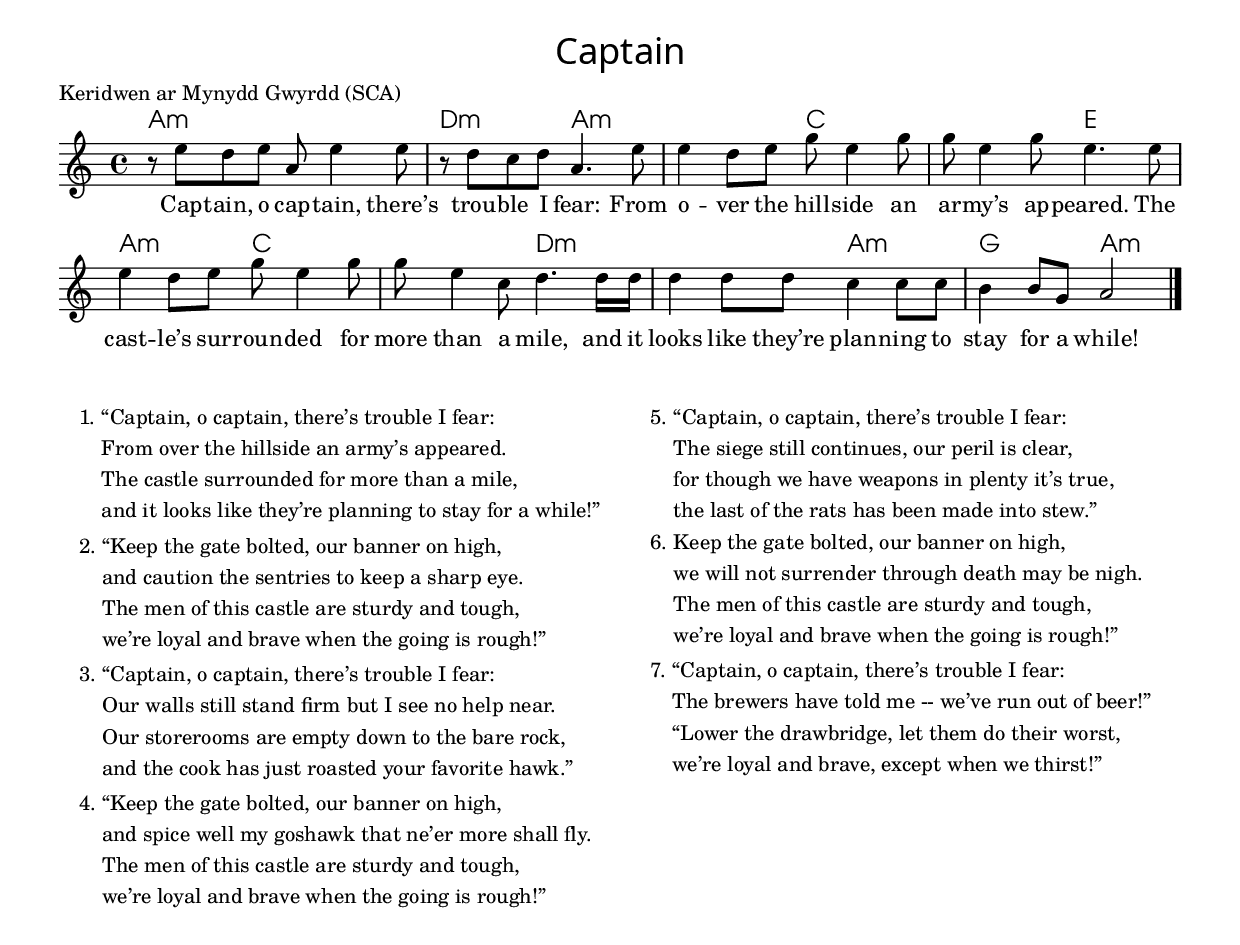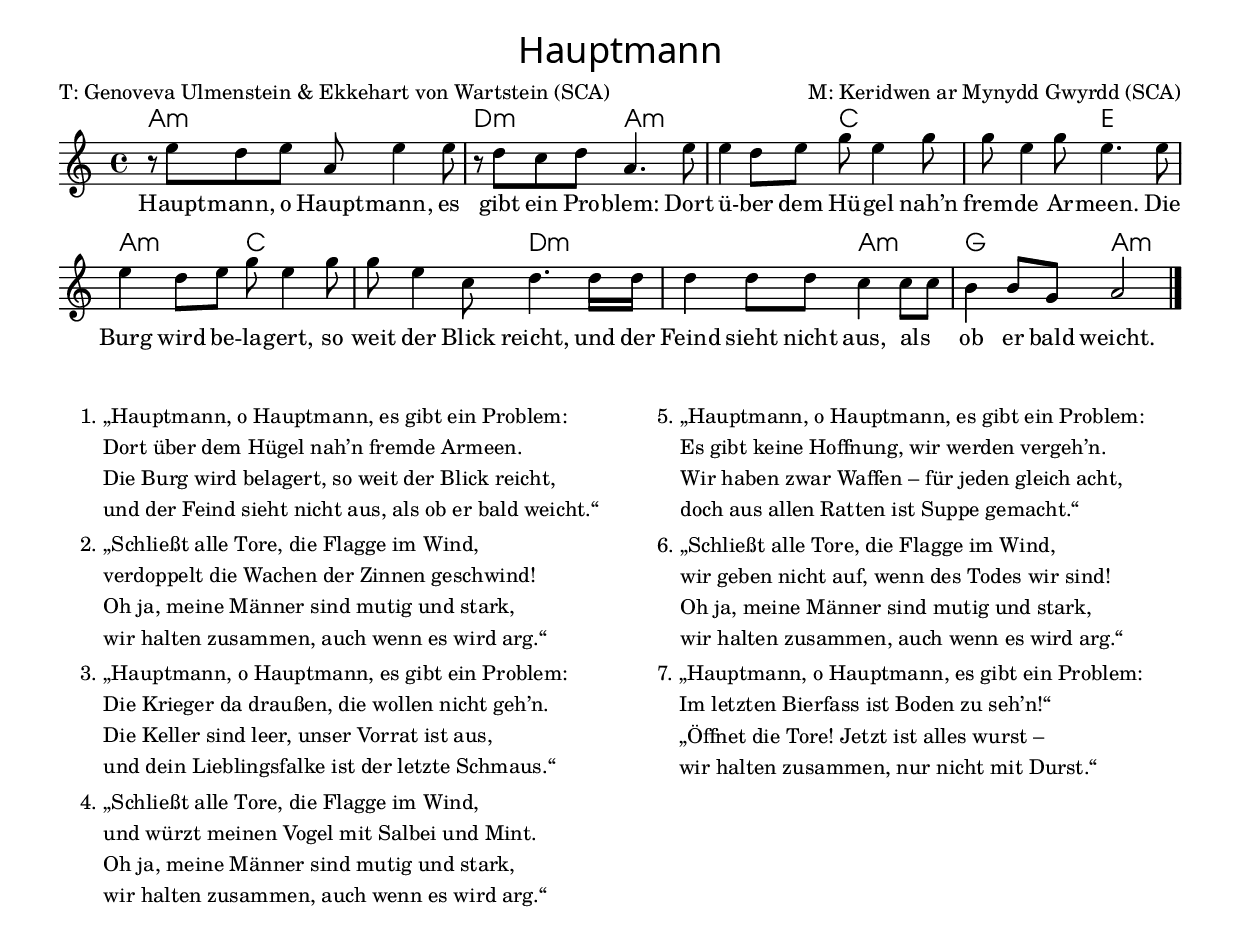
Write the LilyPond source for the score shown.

\version "2.12.0"
#(ly:set-option (quote no-point-and-click))
%#(set-global-staff-size 18)

\header{
%	title = \markup{\override #'(font-name . "DelitschAntiqua") "Captain / Hauptmann"}
%	poet = "Keridwen ar Mynydd Gwyrdd (SCA)"
%	composer = ""
%	instrument = "2 voc + git"
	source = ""
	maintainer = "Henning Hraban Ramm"
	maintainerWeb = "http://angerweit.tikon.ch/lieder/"
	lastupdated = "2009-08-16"
%	tagline = "deutsch von Genoveva Ulmenstein und Ekkehart von Wartstein (SCA)"
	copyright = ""
}

\paper {
	#(define fonts (make-pango-font-tree "TeX Gyre Schola" "TeX Gyre Adventor" "Courier New" (/ 18 20)))
	indent = 0\cm
	ragged-bottom = ##t
	ragged-last-bottom = ##t
	print-page-number = ##f
}

global = {
	\clef treble
	\key a \minor
	\time 4/4
}

akkorde = \chordmode {
	a2:m a:m | d:m a:m |
	a:m c | c e |
	a:m c | c d:m |
	d:m a:m | g a:m
}

dynamics = \relative c {
	r4\mp
}

oberstimme = \relative c'' {
	r8 e8 d e a, e'4 e8 |
	r d c d a4. e'8 |
	e4 d8 e g e4 g8 |
	g e4 g8 e4. e8 |
	e4 d8 e g e4 g8 |
	g e4 c8 d4. d16 d |
	d4 d8 d c4 c8 c |
	b4 b8 g a2
	\bar "|."
}

textE = \lyricmode {
	Cap -- tain, o cap -- tain, there’s trou -- ble I fear:
	From o -- ver the hill -- side an ar -- my’s ap -- peared.
	The cast -- le’s sur -- roun -- ded for more than a mile,
	and it looks like they’re plan -- ning to stay for a while!
}

textD = \lyricmode {
	Haupt -- mann, o Haupt -- mann, es gibt ein Pro -- blem:
	Dort ü -- ber dem Hü -- gel nah’n frem -- de Ar -- meen.
	Die Burg wird be -- la -- gert, so weit der Blick reicht,
	und der Feind sieht nicht aus, als _ ob er bald weicht.
}

% Papier-Ausgabe
\book {
\bookpart {
\header{
	title = \markup{\override #'(font-name . "DelitschAntiqua") "Captain"}
	poet = "Keridwen ar Mynydd Gwyrdd (SCA)"
	composer = ""
}

\score {
	<<
		\override Score . BarNumber 
			#'break-visibility = #all-invisible
		\context ChordNames {
			\germanChords
			\set chordChanges = ##t
			\akkorde
		}
		\context Staff = Oben <<
			\global
			\context Voice = "eins" \oberstimme
		>>
		\lyricsto "eins" \new Lyrics { \textE }
	>>
	\layout { }
}
\markup{}
\markup {
   \fill-line {
	 \hspace #0.1 % Abstand vom linken Rand
	  \column {
	   \line { "1."
		 \column {
			"“Captain, o captain, there’s trouble I fear:"
			"From over the hillside an army’s appeared."
			"The castle surrounded for more than a mile,"
			"and it looks like they’re planning to stay for a while!”"
		 }
	   }
	   \hspace #0.2 % Abstand zwischen Strophen
	   \line { "2."
		 \column {
			"“Keep the gate bolted, our banner on high,"
			"and caution the sentries to keep a sharp eye."
			"The men of this castle are sturdy and tough,"
			"we’re loyal and brave when the going is rough!”"
		 }
	   }
	   \hspace #0.2 % Abstand zwischen Strophen
	   \line { "3."
		 \column {
			"“Captain, o captain, there’s trouble I fear:"
			"Our walls still stand firm but I see no help near."
			"Our storerooms are empty down to the bare rock,"
			"and the cook has just roasted your favorite hawk.”"
		 }
	   }
	   \hspace #0.2 % Abstand zwischen Strophen
	   \line { "4."
		 \column {
			"“Keep the gate bolted, our banner on high,"
			"and spice well my goshawk that ne’er more shall fly."
			"The men of this castle are sturdy and tough,"
			"we’re loyal and brave when the going is rough!”"
		 }
	   }
	 }
	 \hspace #0.1  % Abstand zwischen Spalten
	  \column {
	   \line { "5."
		 \column {
			"“Captain, o captain, there’s trouble I fear:"
			"The siege still continues, our peril is clear,"
			"for though we have weapons in plenty it’s true,"
			"the last of the rats has been made into stew.”"
		 }
	   }
	   \hspace #0.2 % Abstand zwischen Strophen
	   \line { "6."
		 \column {
			"Keep the gate bolted, our banner on high,"
			"we will not surrender through death may be nigh."
			"The men of this castle are sturdy and tough,"
			"we’re loyal and brave when the going is rough!”"
		 }
	   }
	   \hspace #0.2 % Abstand zwischen Strophen
	   \line { "7."
		 \column {
			"“Captain, o captain, there’s trouble I fear:"
			"The brewers have told me -- we’ve run out of beer!”"
			"“Lower the drawbridge, let them do their worst,"
			"we’re loyal and brave, except when we thirst!”"
		 }
	   }
	 }
   \hspace #0.1 % Abstand zum rechten Rand
   }
 }
} % bookpart

%\pageBreak

\bookpart {
\header{
	title = \markup{\override #'(font-name . "DelitschAntiqua") "Hauptmann"}
	poet = "T: Genoveva Ulmenstein & Ekkehart von Wartstein (SCA)"
	composer = "M: Keridwen ar Mynydd Gwyrdd (SCA)"
}
 
\score {
	<<
		\override Score . BarNumber 
			#'break-visibility = #all-invisible
		\context ChordNames {
			\germanChords
			\set chordChanges = ##t
			\akkorde
		}
		\context Staff = Oben <<
			\global
			\context Voice = "eins" \oberstimme
		>>
		\lyricsto "eins" \new Lyrics { \textD }
	>>
	\layout { }
}
\markup{}
\markup {
   \fill-line {
	 \hspace #0.1 % Abstand vom linken Rand
	  \column {
	   \line { "1."
		 \column {
			"„Hauptmann, o Hauptmann, es gibt ein Problem:"
			"Dort über dem Hügel nah’n fremde Armeen."
			"Die Burg wird belagert, so weit der Blick reicht,"
			"und der Feind sieht nicht aus, als ob er bald weicht.“"
		 }
	   }
	   \hspace #0.2 % Abstand zwischen Strophen
	   \line { "2."
		 \column {
			"„Schließt alle Tore, die Flagge im Wind,"
			"verdoppelt die Wachen der Zinnen geschwind!"
			"Oh ja, meine Männer sind mutig und stark,"
			"wir halten zusammen, auch wenn es wird arg.“"
		 }
	   }
	   \hspace #0.2 % Abstand zwischen Strophen
	   \line { "3."
		 \column {
			"„Hauptmann, o Hauptmann, es gibt ein Problem:"
			"Die Krieger da draußen, die wollen nicht geh’n."
			"Die Keller sind leer, unser Vorrat ist aus,"
			"und dein Lieblingsfalke ist der letzte Schmaus.“"
		 }
	   }
	   \hspace #0.2 % Abstand zwischen Strophen
	   \line { "4."
		 \column {
			"„Schließt alle Tore, die Flagge im Wind,"
			"und würzt meinen Vogel mit Salbei und Mint."
			"Oh ja, meine Männer sind mutig und stark,"
			"wir halten zusammen, auch wenn es wird arg.“"
		 }
	   }
	 }
	 \hspace #0.1  % Abstand zwischen Spalten
	  \column {
	   \line { "5."
		 \column {
			"„Hauptmann, o Hauptmann, es gibt ein Problem:"
			"Es gibt keine Hoffnung, wir werden vergeh’n."
			"Wir haben zwar Waffen – für jeden gleich acht,"
			"doch aus allen Ratten ist Suppe gemacht.“"
		 }
	   }
	   \hspace #0.2 % Abstand zwischen Strophen
	   \line { "6."
		 \column {
			"„Schließt alle Tore, die Flagge im Wind,"
			"wir geben nicht auf, wenn des Todes wir sind!"
			"Oh ja, meine Männer sind mutig und stark,"
			"wir halten zusammen, auch wenn es wird arg.“"
		 }
	   }
	   \hspace #0.2 % Abstand zwischen Strophen
	   \line { "7."
		 \column {
			"„Hauptmann, o Hauptmann, es gibt ein Problem:"
			"Im letzten Bierfass ist Boden zu seh’n!“"
			"„Öffnet die Tore! Jetzt ist alles wurst –"
			"wir halten zusammen, nur nicht mit Durst.“"
		 }
	   }
	 }
   \hspace #0.1 % Abstand zum rechten Rand
   }
 }
} % bookpart

% MIDI
\score {
	\unfoldRepeats {
		<<
			\context Staff = chords <<
				\set Staff.midiInstrument = "fx 4 (atmosphere)"
				\context Voice = vchords {
					<< \dynamics \akkorde >>
				}
			>>
			\context Staff = ober <<
				%\set Staff.midiInstrument = "violin"
				\context Voice = vober \oberstimme
			>>
		>>
	}
	\midi{
		\context { \Score
		tempoWholesPerMinute = #(ly:make-moment 120 4)
		}
	}
}

} % book